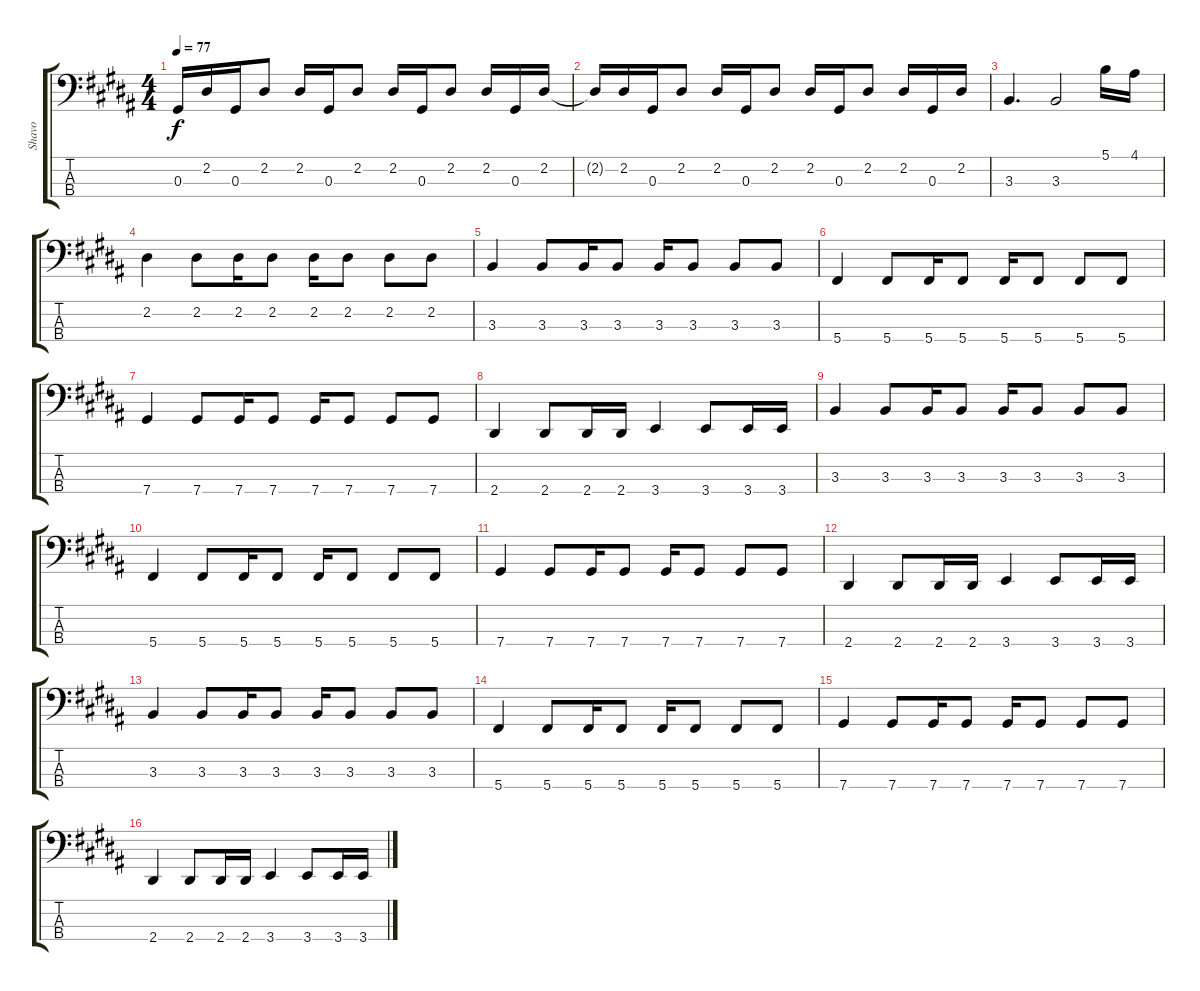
\track ("Shavo" "Shavo") {instrument electricbassfinger}
\staff {score tabs}
\tuning (Gb2 Db2 Ab1 Db1) {hide}
\ts (4 4)
\tempo 77
\clef f4
\ks b
0.3.16{dy f} 2.2.16 0.3.16 2.2.8 2.2.16 0.3.16 2.2.8 2.2.16 0.3.16 2.2.8 2.2.16 0.3.16 2.2.16 |
2.2{t}.16 2.2.16 0.3.16 2.2.8 2.2.16 0.3.16 2.2.8 2.2.16 0.3.16 2.2.8 2.2.16 0.3.16 2.2.16 |
3.3.4{d} 3.3.2 5.1.16 4.1.16 |
2.2.4 2.2.8 2.2.16 2.2.8 2.2.16 2.2.8 2.2.8 2.2.8 |
3.3.4 3.3.8 3.3.16 3.3.8 3.3.16 3.3.8 3.3.8 3.3.8 |
5.4.4 5.4.8 5.4.16 5.4.8 5.4.16 5.4.8 5.4.8 5.4.8 |
7.4.4 7.4.8 7.4.16 7.4.8 7.4.16 7.4.8 7.4.8 7.4.8 |
2.4.4 2.4.8 2.4.16 2.4.16 3.4.4 3.4.8 3.4.16 3.4.16 |
\ks g#minor
3.3.4 3.3.8 3.3.16 3.3.8 3.3.16 3.3.8 3.3.8 3.3.8 |
5.4.4 5.4.8 5.4.16 5.4.8 5.4.16 5.4.8 5.4.8 5.4.8 |
7.4.4 7.4.8 7.4.16 7.4.8 7.4.16 7.4.8 7.4.8 7.4.8 |
2.4.4 2.4.8 2.4.16 2.4.16 3.4.4 3.4.8 3.4.16 3.4.16 |
3.3.4 3.3.8 3.3.16 3.3.8 3.3.16 3.3.8 3.3.8 3.3.8 |
5.4.4 5.4.8 5.4.16 5.4.8 5.4.16 5.4.8 5.4.8 5.4.8 |
7.4.4 7.4.8 7.4.16 7.4.8 7.4.16 7.4.8 7.4.8 7.4.8 |
2.4.4 2.4.8 2.4.16 2.4.16 3.4.4 3.4.8 3.4.16 3.4.16
